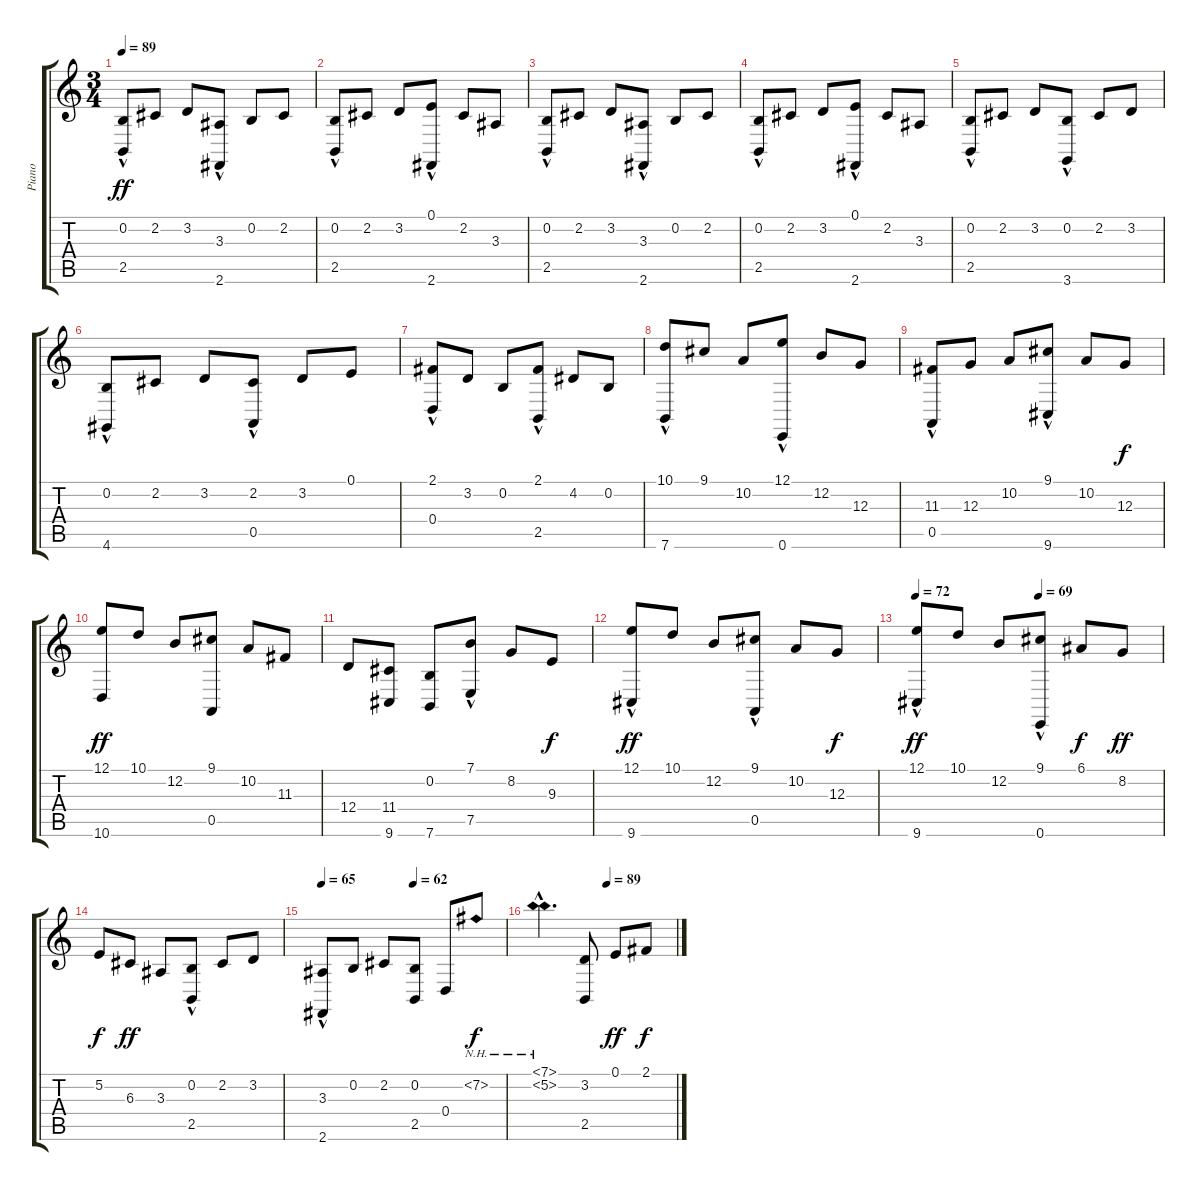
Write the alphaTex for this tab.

\track ("Piano" "Piano") {instrument acousticgrandpiano}
\staff {score tabs}
\tuning (E4 B3 G3 D3 A2 E2) {hide}
\ts (3 4)
\tempo 89
\clef g2
\ks c
(0.2 2.5{hac}).8{dy ff instrument acousticgrandpiano} 2.2.8 3.2.8 (3.3 2.6{hac}).8 0.2.8 2.2.8 |
(0.2 2.5{hac}).8 2.2.8 3.2.8 (0.1 2.6{hac}).8 2.2.8 3.3.8 |
(0.2 2.5{hac}).8 2.2.8 3.2.8 (3.3 2.6{hac}).8 0.2.8 2.2.8 |
(0.2 2.5{hac}).8 2.2.8 3.2.8 (0.1 2.6{hac}).8 2.2.8 3.3.8 |
(0.2 2.5{hac}).8 2.2.8 3.2.8 (0.2 3.6{hac}).8 2.2.8 3.2.8 |
(0.2 4.6{hac}).8 2.2.8 3.2.8 (2.2 0.5{hac}).8 3.2.8 0.1.8 |
(2.1 0.4{hac}).8 3.2.8 0.2.8 (2.1 2.5{hac}).8 4.2.8 0.2.8 |
(10.1 7.6{hac}).8 9.1.8 10.2.8 (12.1 0.6{hac}).8 12.2.8 12.3.8 |
(11.3 0.5{hac}).8 12.3.8 10.2.8 (9.1 9.6{hac}).8 10.2.8 12.3.8{dy f} |
(12.1 10.6).8{dy ff} 10.1.8 12.2.8 (9.1 0.5).8 10.2.8 11.3.8 |
12.4.8 (11.4 9.6).8 (0.2 7.6).8 (7.1 7.5{hac}).8 8.2.8 9.3.8{dy f} |
(12.1 9.6{hac}).8{dy ff} 10.1.8 12.2.8 (9.1 0.5{hac}).8 10.2.8 12.3.8{dy f} |
\tempo 72
\tempo (69 0.5)
(12.1 9.6{hac}).8{dy ff} 10.1.8 12.2.8 (9.1 0.6{hac}).8 6.1.8{dy f} 8.2.8{dy ff} |
5.2.8{dy f} 6.3.8{dy ff} 3.3.8 (0.2 2.5{hac}).8 2.2.8 3.2.8 |
\tempo 65
\tempo (62 0.5)
(3.3 2.6{hac}).8 0.2.8 2.2.8 (0.2 2.5).8 0.4.8 7.2{nh}.8{dy f} |
\tempo (89 0.5)
(7.1{nh hac} 5.2{nh hac}).4{d} (3.2 2.5).8 0.1.8{dy ff} 2.1.8{dy f}
